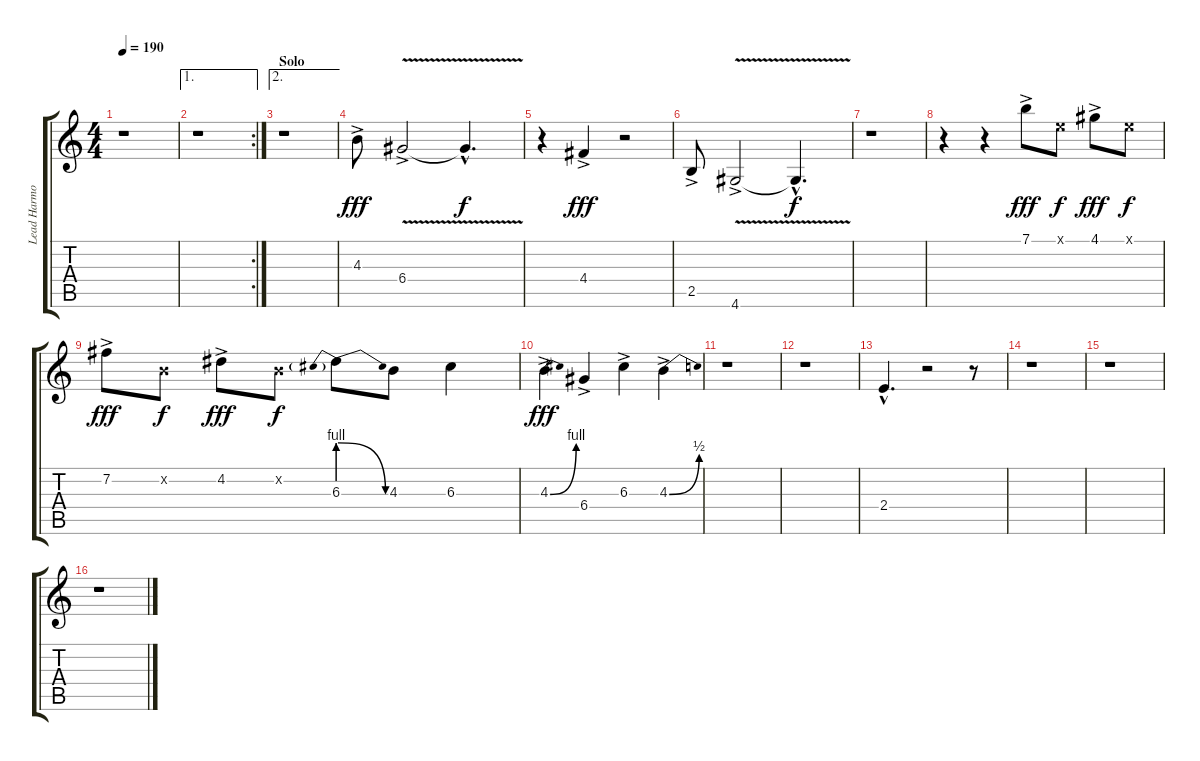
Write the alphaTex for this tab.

\track ("Lead Harmonics" "Lead Harmo") {instrument guitarharmonics}
\staff {score tabs}
\tuning (E4 B3 G3 D3 A2 E2) {hide}
\ts (4 4)
\tempo 190
\clef g2
\ks c
r.1{dy fff} |
\ae 1
\rc 2
r.1 |
\ae 2
\section ("" "Solo")
r.1 |
4.3{ac}.8 6.4{v ac}.2 6.4{hac t}.4{d dy f} |
r.4 4.4{ac}.4{dy fff} r.2 |
2.5{ac}.8 4.6{v ac}.2 4.6{hac t}.4{d dy f} |
r.1 |
r.4 r.4 7.1{ac}.8{dy fff} 0.1{x}.8{dy f} 4.1{ac}.8{dy fff} 0.1{x}.8{dy f} |
7.2{ac}.8{dy fff} 0.2{x}.8{dy f} 4.2{ac}.8{dy fff} 0.2{x}.8{dy f} 6.3{be (prebendrelease 0 4 60 0)}.8 4.3.8 6.3.4 |
4.3{be (bend 0 0 60 4) ac}.4{dy fff} 6.4{ac}.4 6.3{ac}.4 4.3{be (bend 0 0 60 2) ac}.4 |
r.1 |
r.1 |
2.4{hac}.4{d} r.2 r.8 |
r.1 |
r.1 |
r.1
